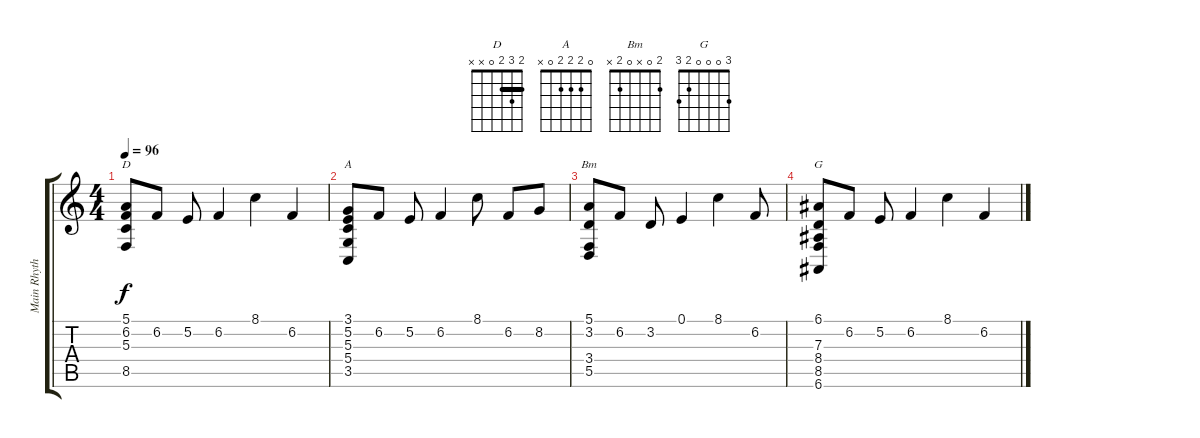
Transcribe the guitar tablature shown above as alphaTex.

\track ("Main Rhythm" "Main Rhyth") {instrument acousticgrandpiano}
\staff {score tabs}
\tuning (E4 B3 G3 D3 A2 E2) {hide}
\chord ("D" 2 3 2 0 x x) {barre 2}
\chord ("A" 0 2 2 2 0 x)
\chord ("Bm" 2 0 x 0 2 x)
\chord ("G" 3 0 0 0 2 3)
\ts (4 4)
\tempo 96
\clef g2
\ks c
(5.1 6.2 5.3 8.5).8{ch "D" dy f} 6.2.8 5.2.8 6.2.4 8.1.4 6.2.4 |
(3.1 5.2 5.3 5.4 3.5).8{ch "A"} 6.2.8 5.2.8 6.2.4 8.1.8 6.2.8 8.2.8 |
(5.1 3.2 3.4 5.5).8{ch "Bm"} 6.2.8 3.2.8 0.1.4 8.1.4 6.2.8 |
(6.1 7.3 8.4 8.5 6.6).8{ch "G"} 6.2.8 5.2.8 6.2.4 8.1.4 6.2.4
